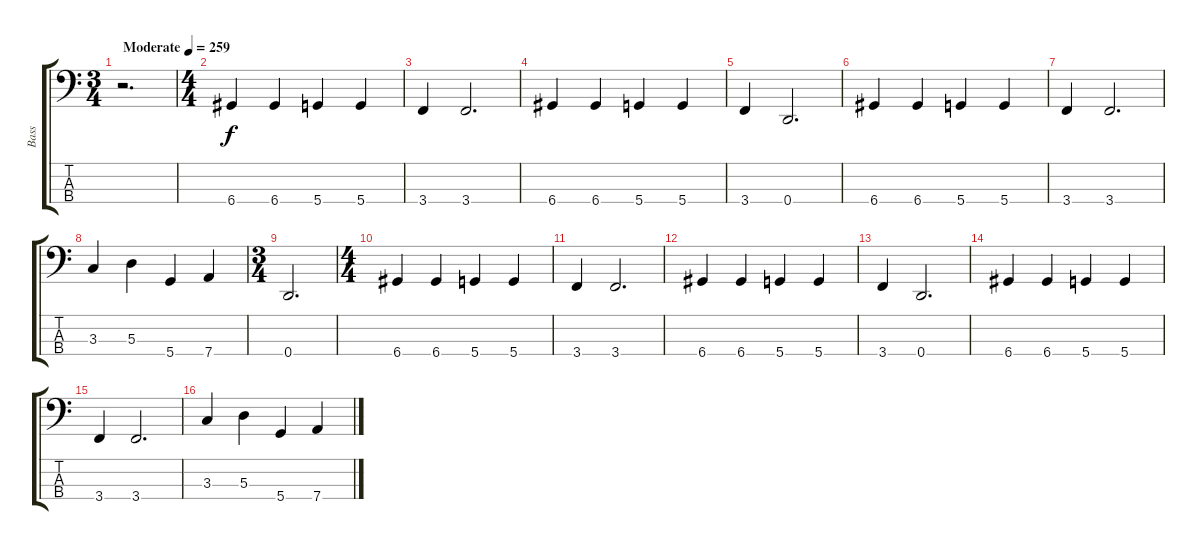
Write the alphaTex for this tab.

\track ("Bass" "Bass") {instrument electricbassfinger}
\staff {score tabs}
\tuning (G2 D2 A1 D1) {hide}
\ts (3 4)
\tempo (259 "Moderate")
\clef f4
\ks c
r.2{d dy f instrument electricbassfinger} |
\ts (4 4)
6.4.4 6.4.4 5.4.4 5.4.4 |
3.4.4 3.4.2{d} |
6.4.4 6.4.4 5.4.4 5.4.4 |
3.4.4 0.4.2{d} |
6.4.4 6.4.4 5.4.4 5.4.4 |
3.4.4 3.4.2{d} |
3.3.4 5.3.4 5.4.4 7.4.4 |
\ts (3 4)
0.4.2{d} |
\ts (4 4)
6.4.4 6.4.4 5.4.4 5.4.4 |
3.4.4 3.4.2{d} |
6.4.4 6.4.4 5.4.4 5.4.4 |
3.4.4 0.4.2{d} |
6.4.4 6.4.4 5.4.4 5.4.4 |
3.4.4 3.4.2{d} |
3.3.4 5.3.4 5.4.4 7.4.4
